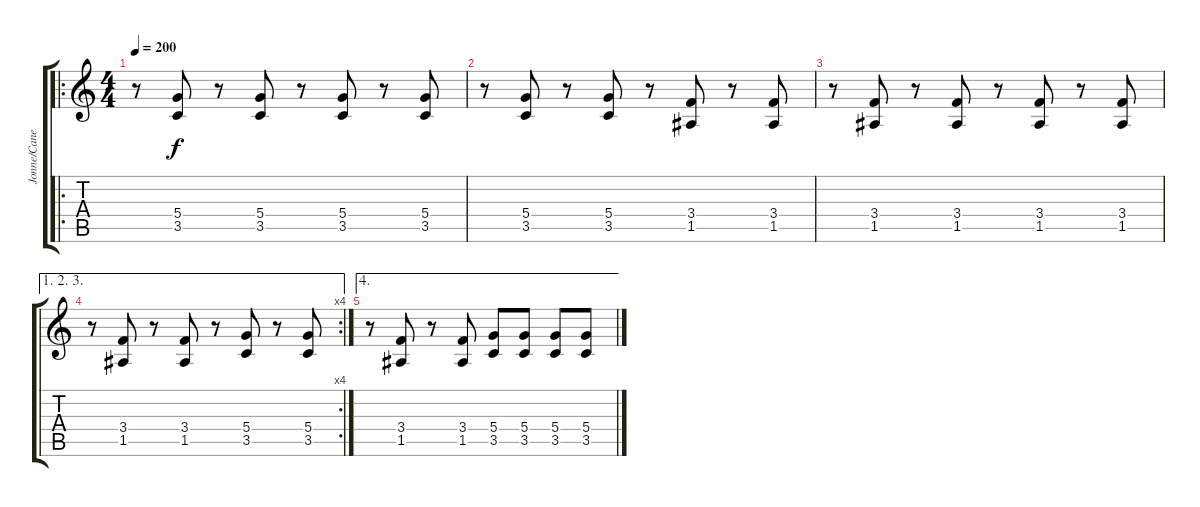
\track ("Jonne/Cane" "Jonne/Cane") {instrument distortionguitar}
\staff {score tabs}
\tuning (E4 B3 G3 D3 A2 E2) {hide}
\ro
\ts (4 4)
\tempo 200
\clef g2
\ks c
r.8{dy f} (5.4 3.5).8 r.8 (5.4 3.5).8 r.8 (5.4 3.5).8 r.8 (5.4 3.5).8 |
r.8 (5.4 3.5).8 r.8 (5.4 3.5).8 r.8 (3.4 1.5).8 r.8 (3.4 1.5).8 |
r.8 (3.4 1.5).8 r.8 (3.4 1.5).8 r.8 (3.4 1.5).8 r.8 (3.4 1.5).8 |
\ae (1 2 3)
\rc 4
r.8 (3.4 1.5).8 r.8 (3.4 1.5).8 r.8 (5.4 3.5).8 r.8 (5.4 3.5).8 |
\ae 4
r.8 (3.4 1.5).8 r.8 (3.4 1.5).8 (5.4 3.5).8 (5.4 3.5).8 (5.4 3.5).8 (5.4 3.5).8
